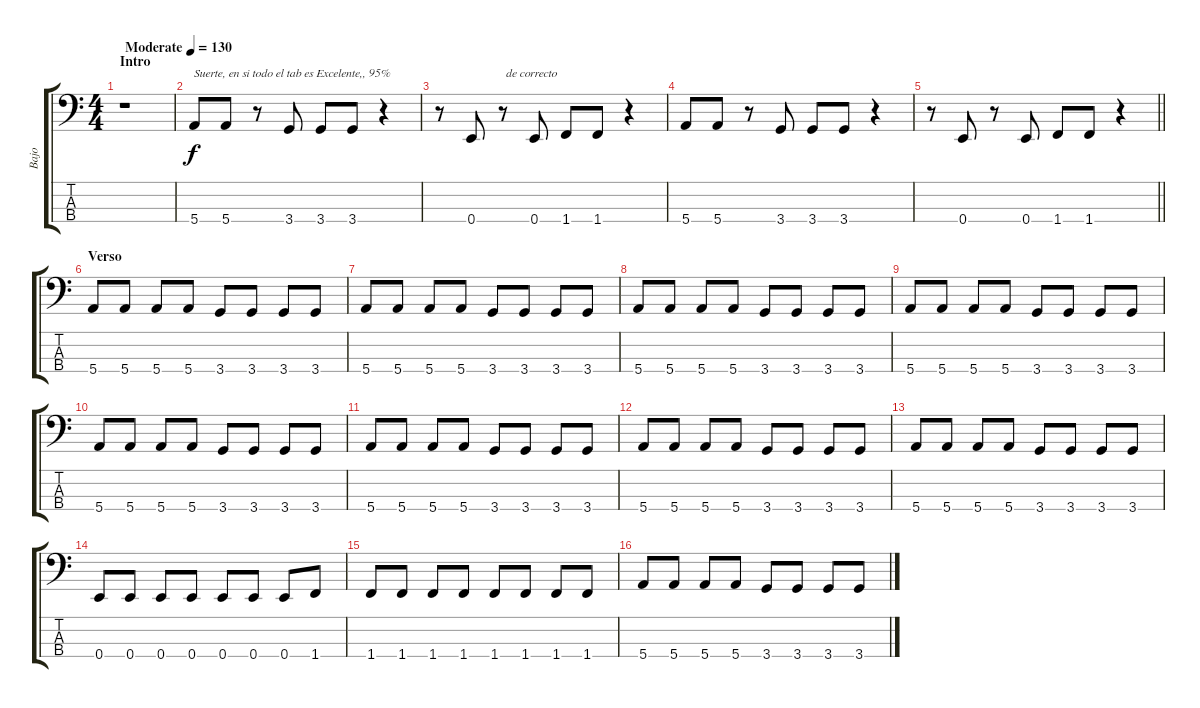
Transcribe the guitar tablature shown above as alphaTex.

\track ("Bajo" "Bajo") {instrument electricbasspick}
\staff {score tabs}
\tuning (G2 D2 A1 E1) {hide}
\ts (4 4)
\section ("" "Intro")
\tempo (130 "Moderate")
\clef f4
\ks c
r.1{dy f instrument electricbasspick} |
5.4.8{txt "Suerte, en si todo el tab es Excelente,, 95%"} 5.4.8 r.8 3.4.8 3.4.8 3.4.8 r.4 |
r.8 0.4.8 r.8{txt " de correcto"} 0.4.8 1.4.8 1.4.8 r.4 |
5.4.8 5.4.8 r.8 3.4.8 3.4.8 3.4.8 r.4 |
\barLineRight lightlight
r.8 0.4.8 r.8 0.4.8 1.4.8 1.4.8 r.4 |
\section ("" "Verso")
5.4.8 5.4.8 5.4.8 5.4.8 3.4.8 3.4.8 3.4.8 3.4.8 |
5.4.8 5.4.8 5.4.8 5.4.8 3.4.8 3.4.8 3.4.8 3.4.8 |
5.4.8 5.4.8 5.4.8 5.4.8 3.4.8 3.4.8 3.4.8 3.4.8 |
5.4.8 5.4.8 5.4.8 5.4.8 3.4.8 3.4.8 3.4.8 3.4.8 |
5.4.8 5.4.8 5.4.8 5.4.8 3.4.8 3.4.8 3.4.8 3.4.8 |
5.4.8 5.4.8 5.4.8 5.4.8 3.4.8 3.4.8 3.4.8 3.4.8 |
5.4.8 5.4.8 5.4.8 5.4.8 3.4.8 3.4.8 3.4.8 3.4.8 |
5.4.8 5.4.8 5.4.8 5.4.8 3.4.8 3.4.8 3.4.8 3.4.8 |
0.4.8 0.4.8 0.4.8 0.4.8 0.4.8 0.4.8 0.4.8 1.4.8 |
1.4.8 1.4.8 1.4.8 1.4.8 1.4.8 1.4.8 1.4.8 1.4.8 |
5.4.8 5.4.8 5.4.8 5.4.8 3.4.8 3.4.8 3.4.8 3.4.8
